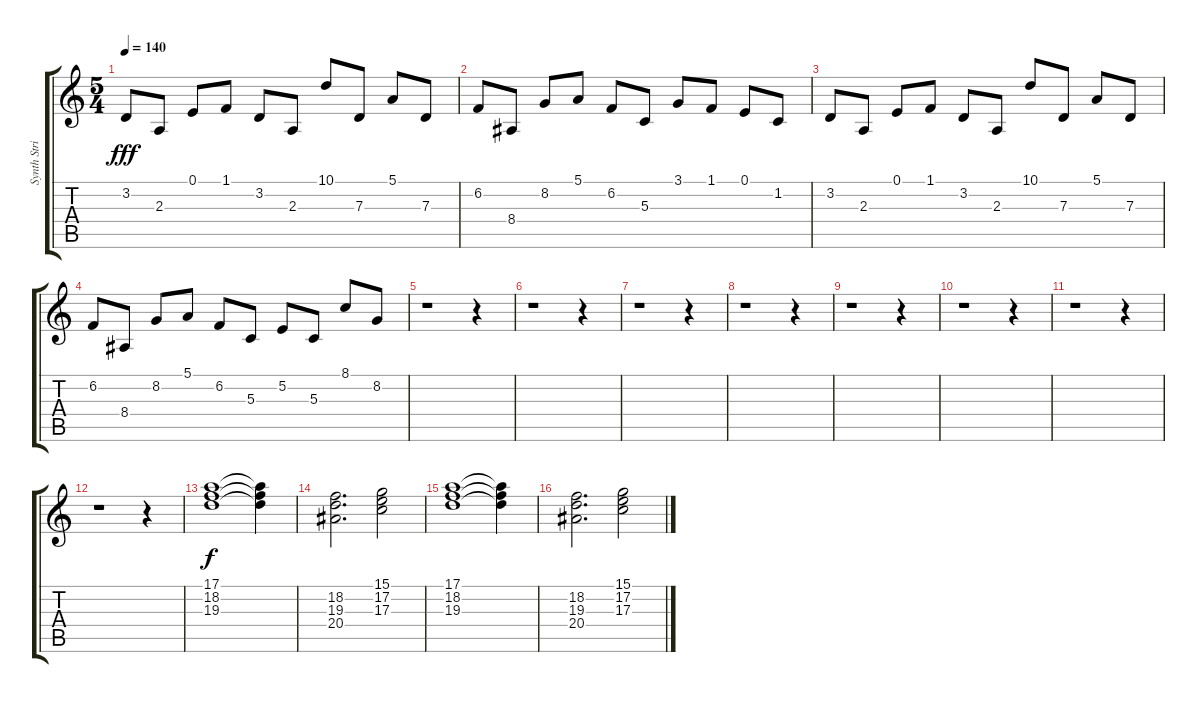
\track ("Synth Strings" "Synth Stri") {instrument synthstrings1}
\staff {score tabs}
\tuning (E4 B3 G3 D3 A2 E2) {hide}
\ts (5 4)
\tempo 140
\clef g2
\ks c
3.2.8{dy fff} 2.3.8 0.1.8 1.1.8 3.2.8 2.3.8 10.1.8 7.3.8 5.1.8 7.3.8 |
6.2.8 8.4.8 8.2.8 5.1.8 6.2.8 5.3.8 3.1.8 1.1.8 0.1.8 1.2.8 |
3.2.8 2.3.8 0.1.8 1.1.8 3.2.8 2.3.8 10.1.8 7.3.8 5.1.8 7.3.8 |
6.2.8 8.4.8 8.2.8 5.1.8 6.2.8 5.3.8 5.2.8 5.3.8 8.1.8 8.2.8 |
r.1 r.4 |
r.1 r.4 |
r.1 r.4 |
r.1 r.4 |
r.1 r.4 |
r.1 r.4 |
r.1 r.4 |
r.1 r.4 |
(17.1 18.2 19.3).1{dy f} (17.1{t} 18.2{t} 19.3{t}).4 |
(18.2 19.3 20.4).2{d} (15.1 17.2 17.3).2 |
(17.1 18.2 19.3).1 (17.1{t} 18.2{t} 19.3{t}).4 |
(18.2 19.3 20.4).2{d} (15.1 17.2 17.3).2
